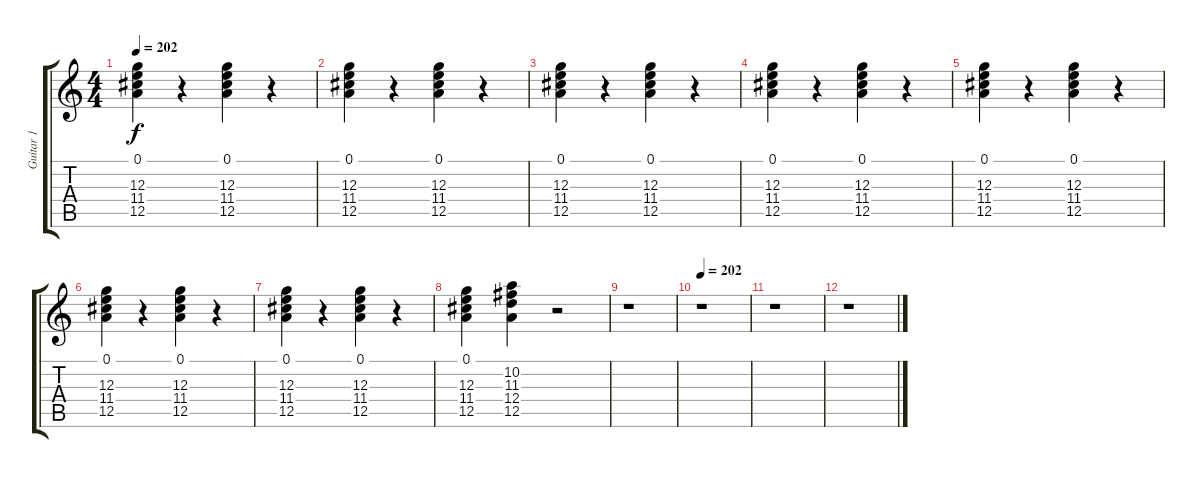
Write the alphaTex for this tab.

\track ("Guitar 1" "Guitar 1") {instrument electricguitarjazz}
\staff {score tabs}
\tuning (E4 B3 G3 D3 A2 E2) {hide}
\ts (4 4)
\tempo 202
\clef g2
\ks c
(0.1 12.3 11.4 12.5).4{dy f} r.4 (0.1 12.3 11.4 12.5).4 r.4 |
(0.1 12.3 11.4 12.5).4 r.4 (0.1 12.3 11.4 12.5).4 r.4 |
(0.1 12.3 11.4 12.5).4 r.4 (0.1 12.3 11.4 12.5).4 r.4 |
(0.1 12.3 11.4 12.5).4 r.4 (0.1 12.3 11.4 12.5).4 r.4 |
(0.1 12.3 11.4 12.5).4 r.4 (0.1 12.3 11.4 12.5).4 r.4 |
(0.1 12.3 11.4 12.5).4 r.4 (0.1 12.3 11.4 12.5).4 r.4 |
(0.1 12.3 11.4 12.5).4 r.4 (0.1 12.3 11.4 12.5).4 r.4 |
(0.1 12.3 11.4 12.5).4 (10.2 11.3 12.4 12.5).4 r.2 |
r.1 |
\tempo 202
r.1 |
r.1 |
r.1
